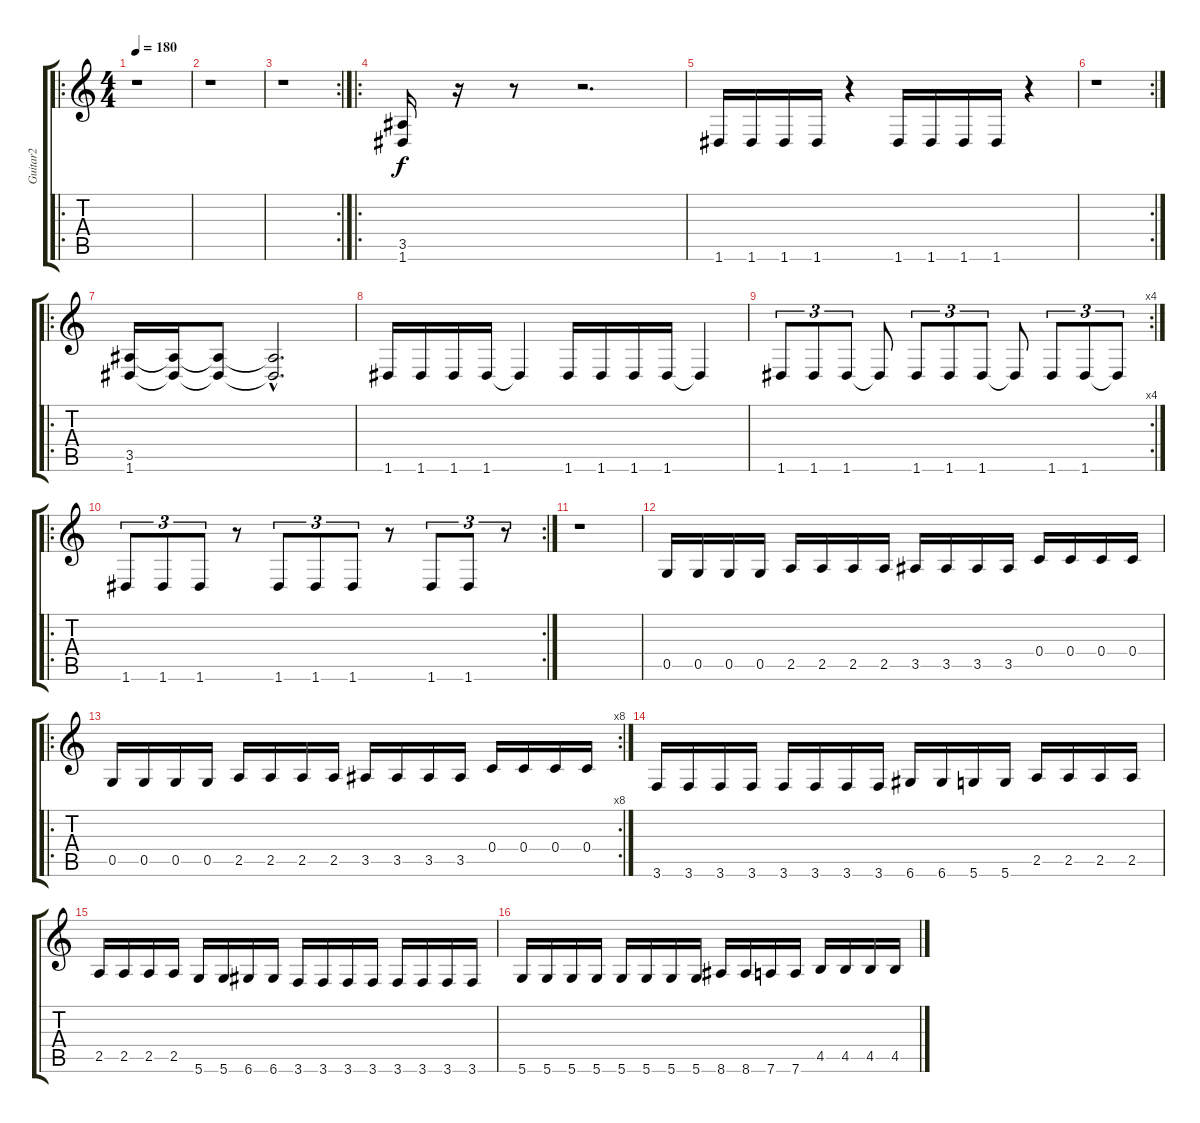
\track ("Guitar2" "Guitar2") {instrument distortionguitar}
\staff {score tabs}
\tuning (D4 A3 F3 C3 G2 D2) {hide}
\ro
\ts (4 4)
\tempo 180
\clef g2
\ks c
r.1{dy f instrument distortionguitar} |
r.1 |
\rc 2
r.1 |
\ro
(3.5 1.6).16 r.16 r.8 r.2{d} |
1.6.16 1.6.16 1.6.16 1.6.16 r.4 1.6.16 1.6.16 1.6.16 1.6.16 r.4 |
\rc 2
r.1 |
\ro
(3.5 1.6).16 (3.5{t} 1.6{t}).16 (3.5{t} 1.6{t}).8 (3.5{hac t} 1.6{hac t}).2{d} |
1.6.16 1.6.16 1.6.16 1.6.16 1.6{t}.4 1.6.16 1.6.16 1.6.16 1.6.16 1.6{t}.4 |
\rc 4
1.6.8{tu (3 2)} 1.6.8{tu (3 2)} 1.6.8{tu (3 2)} 1.6{t}.8 1.6.8{tu (3 2)} 1.6.8{tu (3 2)} 1.6.8{tu (3 2)} 1.6{t}.8 1.6.8{tu (3 2)} 1.6.8{tu (3 2)} 1.6{t}.8{tu (3 2)} |
\ro
\rc 2
1.6.8{tu (3 2)} 1.6.8{tu (3 2)} 1.6.8{tu (3 2)} r.8 1.6.8{tu (3 2)} 1.6.8{tu (3 2)} 1.6.8{tu (3 2)} r.8 1.6.8{tu (3 2)} 1.6.8{tu (3 2)} r.8{tu (3 2)} |
r.1 |
0.5.16 0.5.16 0.5.16 0.5.16 2.5.16 2.5.16 2.5.16 2.5.16 3.5.16 3.5.16 3.5.16 3.5.16 0.4.16 0.4.16 0.4.16 0.4.16 |
\ro
\rc 8
0.5.16 0.5.16 0.5.16 0.5.16 2.5.16 2.5.16 2.5.16 2.5.16 3.5.16 3.5.16 3.5.16 3.5.16 0.4.16 0.4.16 0.4.16 0.4.16 |
3.6.16 3.6.16 3.6.16 3.6.16 3.6.16 3.6.16 3.6.16 3.6.16 6.6.16 6.6.16 5.6.16 5.6.16 2.5.16 2.5.16 2.5.16 2.5.16 |
2.5.16 2.5.16 2.5.16 2.5.16 5.6.16 5.6.16 6.6.16 6.6.16 3.6.16 3.6.16 3.6.16 3.6.16 3.6.16 3.6.16 3.6.16 3.6.16 |
5.6.16 5.6.16 5.6.16 5.6.16 5.6.16 5.6.16 5.6.16 5.6.16 8.6.16 8.6.16 7.6.16 7.6.16 4.5.16 4.5.16 4.5.16 4.5.16
